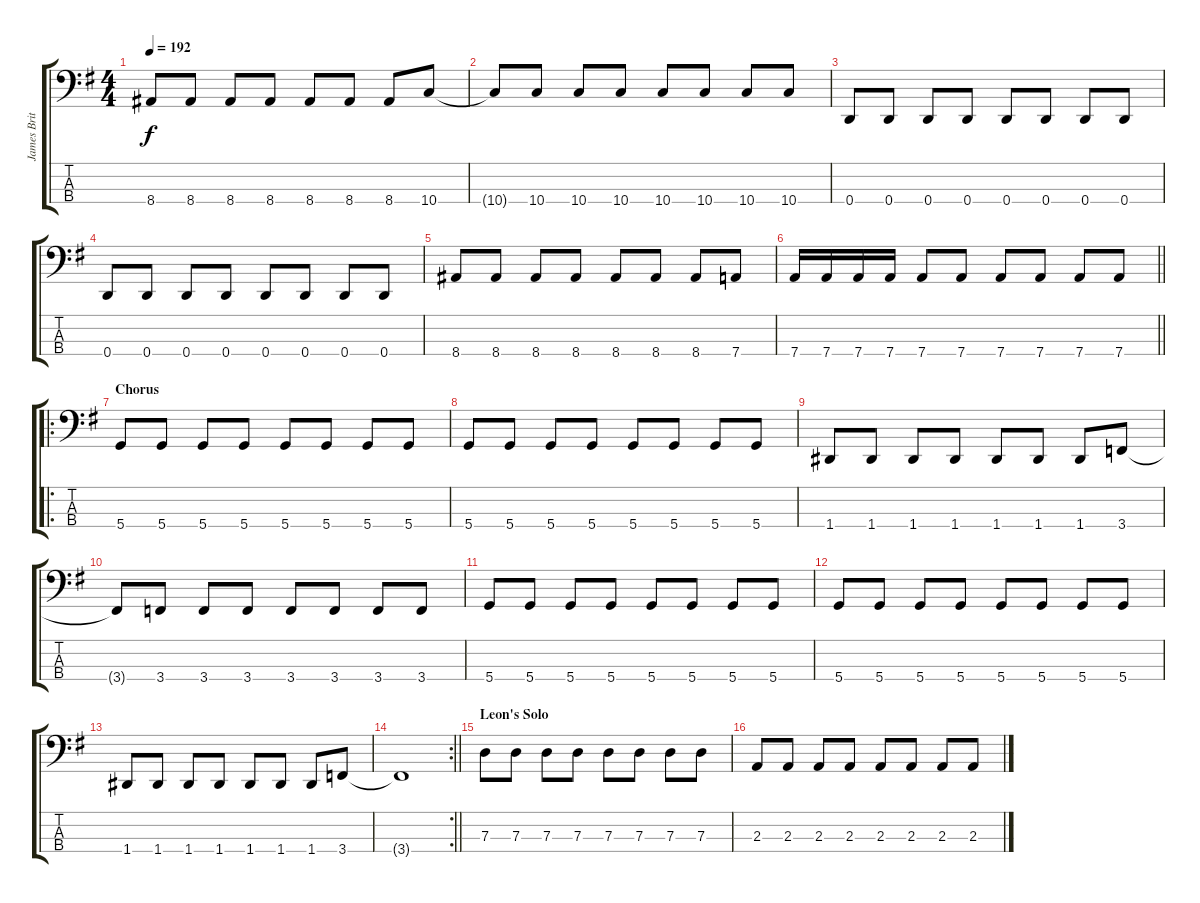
\track ("James Britton" "James Brit") {instrument electricbasspick}
\staff {score tabs}
\tuning (F2 C2 G1 D1) {hide}
\ts (4 4)
\tempo 192
\clef f4
\ks g
8.4.8{dy f} 8.4.8 8.4.8 8.4.8 8.4.8 8.4.8 8.4.8 10.4.8 |
10.4{t}.8 10.4.8 10.4.8 10.4.8 10.4.8 10.4.8 10.4.8 10.4.8 |
0.4.8 0.4.8 0.4.8 0.4.8 0.4.8 0.4.8 0.4.8 0.4.8 |
0.4.8 0.4.8 0.4.8 0.4.8 0.4.8 0.4.8 0.4.8 0.4.8 |
8.4.8 8.4.8 8.4.8 8.4.8 8.4.8 8.4.8 8.4.8 7.4.8 |
\barLineRight lightlight
7.4.16 7.4.16 7.4.16 7.4.16 7.4.8 7.4.8 7.4.8 7.4.8 7.4.8 7.4.8 |
\ro
\section ("" "Chorus")
5.4.8 5.4.8 5.4.8 5.4.8 5.4.8 5.4.8 5.4.8 5.4.8 |
5.4.8 5.4.8 5.4.8 5.4.8 5.4.8 5.4.8 5.4.8 5.4.8 |
1.4.8 1.4.8 1.4.8 1.4.8 1.4.8 1.4.8 1.4.8 3.4.8 |
3.4{t}.8 3.4.8 3.4.8 3.4.8 3.4.8 3.4.8 3.4.8 3.4.8 |
5.4.8 5.4.8 5.4.8 5.4.8 5.4.8 5.4.8 5.4.8 5.4.8 |
5.4.8 5.4.8 5.4.8 5.4.8 5.4.8 5.4.8 5.4.8 5.4.8 |
1.4.8 1.4.8 1.4.8 1.4.8 1.4.8 1.4.8 1.4.8 3.4.8 |
\rc 2
\barLineRight lightlight
3.4{t}.1 |
\section ("" "Leon's Solo")
7.3.8 7.3.8 7.3.8 7.3.8 7.3.8 7.3.8 7.3.8 7.3.8 |
2.3.8 2.3.8 2.3.8 2.3.8 2.3.8 2.3.8 2.3.8 2.3.8
